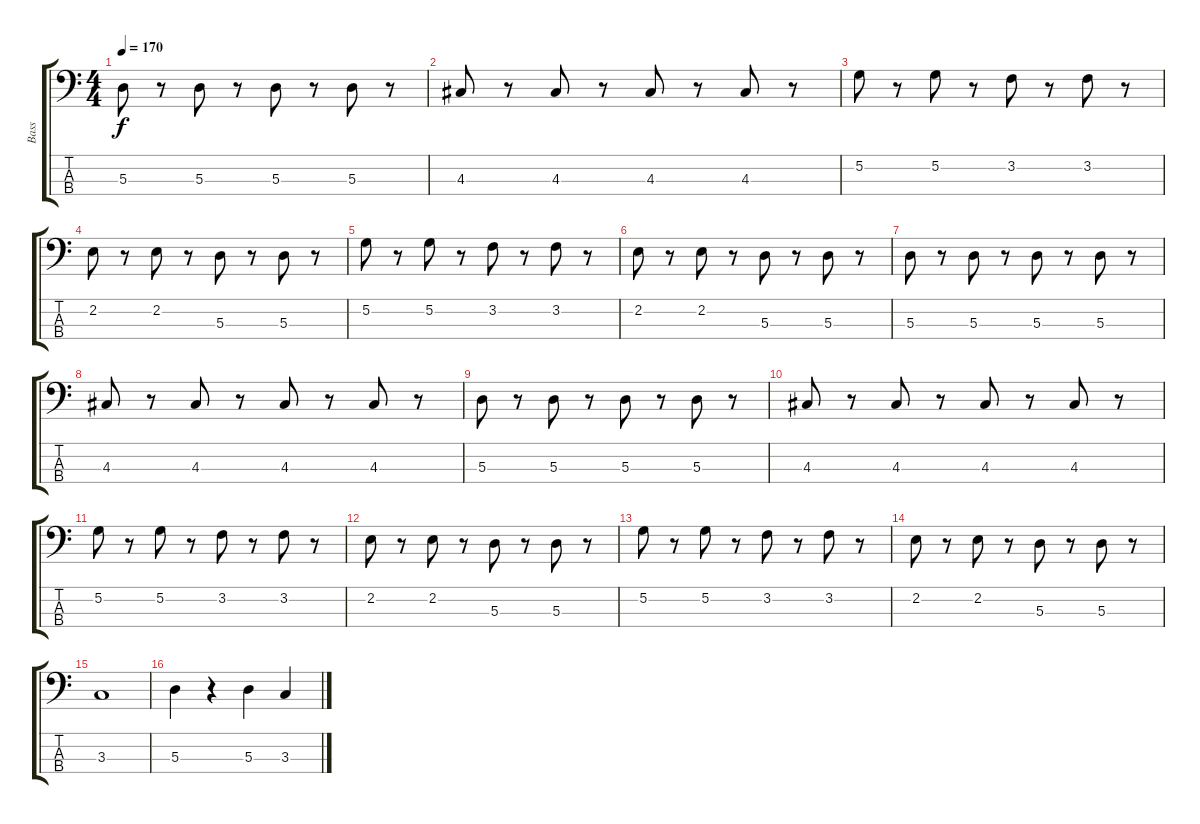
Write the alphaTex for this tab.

\track ("Bass" "Bass") {instrument electricbassfinger}
\staff {score tabs}
\tuning (G2 D2 A1 E1) {hide}
\ts (4 4)
\tempo 170
\clef f4
\ks c
5.3.8{dy f} r.8 5.3.8 r.8 5.3.8 r.8 5.3.8 r.8 |
4.3.8 r.8 4.3.8 r.8 4.3.8 r.8 4.3.8 r.8 |
5.2.8 r.8 5.2.8 r.8 3.2.8 r.8 3.2.8 r.8 |
2.2.8 r.8 2.2.8 r.8 5.3.8 r.8 5.3.8 r.8 |
5.2.8 r.8 5.2.8 r.8 3.2.8 r.8 3.2.8 r.8 |
2.2.8 r.8 2.2.8 r.8 5.3.8 r.8 5.3.8 r.8 |
5.3.8 r.8 5.3.8 r.8 5.3.8 r.8 5.3.8 r.8 |
4.3.8 r.8 4.3.8 r.8 4.3.8 r.8 4.3.8 r.8 |
5.3.8 r.8 5.3.8 r.8 5.3.8 r.8 5.3.8 r.8 |
4.3.8 r.8 4.3.8 r.8 4.3.8 r.8 4.3.8 r.8 |
5.2.8 r.8 5.2.8 r.8 3.2.8 r.8 3.2.8 r.8 |
2.2.8 r.8 2.2.8 r.8 5.3.8 r.8 5.3.8 r.8 |
5.2.8 r.8 5.2.8 r.8 3.2.8 r.8 3.2.8 r.8 |
2.2.8 r.8 2.2.8 r.8 5.3.8 r.8 5.3.8 r.8 |
\section ("" "")
3.3.1 |
5.3.4 r.4 5.3.4 3.3.4
